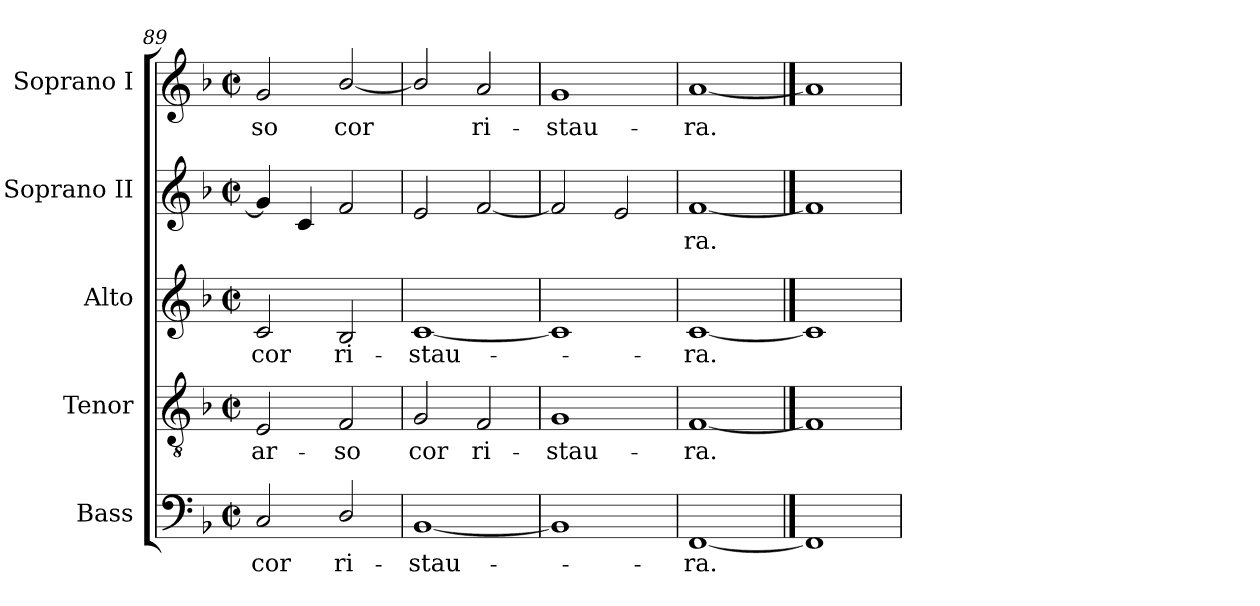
**kern	**text	**kern	**text	**kern	**text	**kern	**text	**kern	**text
*part5	*part5	*part4	*part4	*part3	*part3	*part2	*part2	*part1	*part1
*staff5	*staff5	*staff4	*staff4	*staff3	*staff3	*staff2	*staff2	*staff1	*staff1
*I"Bass	*	*I"Tenor	*	*I"Alto	*	*I"Soprano II	*	*I"Soprano I	*
*I'B	*	*I'T	*	*I'A	*	*I'S II	*	*I'S I	*
*clefF4	*	*clefGv2	*	*clefG2	*	*clefG2	*	*clefG2	*
*k[b-]	*	*k[b-]	*	*k[b-]	*	*k[b-]	*	*k[b-]	*
*F:	*	*F:	*	*F:	*	*F:	*	*F:	*
*M2/2	*	*M2/2	*	*M2/2	*	*M2/2	*	*M2/2	*
*met(c|)	*	*met(c|)	*	*met(c|)	*	*met(c|)	*	*met(c|)	*
=89	=89	=89	=89	=89	=89	=89	=89	=89	=89
!	!LO:LY:b	!	!LO:LY:b	!	!LO:LY:b	!	!	!	!LO:LY:b
2C/	cor	2E/	ar-	2c/	cor	4g/]	.	2g/	-so
.	.	.	.	.	.	4c/	.	.	.
!	!LO:LY:b	!	!LO:LY:b	!	!LO:LY:b	!	!	!	!LO:LY:b
2D/	ri-	2F/	-so	2B-/	ri-	2f/	.	[2b-/	cor
=90	=90	=90	=90	=90	=90	=90	=90	=90	=90
!	!LO:LY:b	!	!LO:LY:b	!	!LO:LY:b	!	!	!	!
[1BB-	-stau-	2G/	cor	[1c	-stau-	2e/	.	2b-/]	.
!	!	!	!LO:LY:b	!	!	!	!	!	!LO:LY:b
.	.	2F/	ri-	.	.	[2f/	.	2a/	ri-
=91	=91	=91	=91	=91	=91	=91	=91	=91	=91
!	!	!	!LO:LY:b	!	!	!	!	!	!LO:LY:b
1BB-]	.	1G	-stau-	1c]	.	2f/]	.	1g	-stau-
.	.	.	.	.	.	2e/	.	.	.
=92	=92	=92	=92	=92	=92	=92	=92	=92	=92
!	!LO:LY:b	!	!LO:LY:b	!	!LO:LY:b	!	!LO:LY:b	!	!LO:LY:b
[1FF	ra.	[1F	-ra.	[1c	ra.	[1f	ra.	[1a	-ra.
==93	==93	==93	==93	==93	==93	==93	==93	==93	==93
1FF]	.	1F]	.	1c]	.	1f]	.	1a]	.
=	=	=	=	=	=	=	=	=	=
*-	*-	*-	*-	*-	*-	*-	*-	*-	*-
